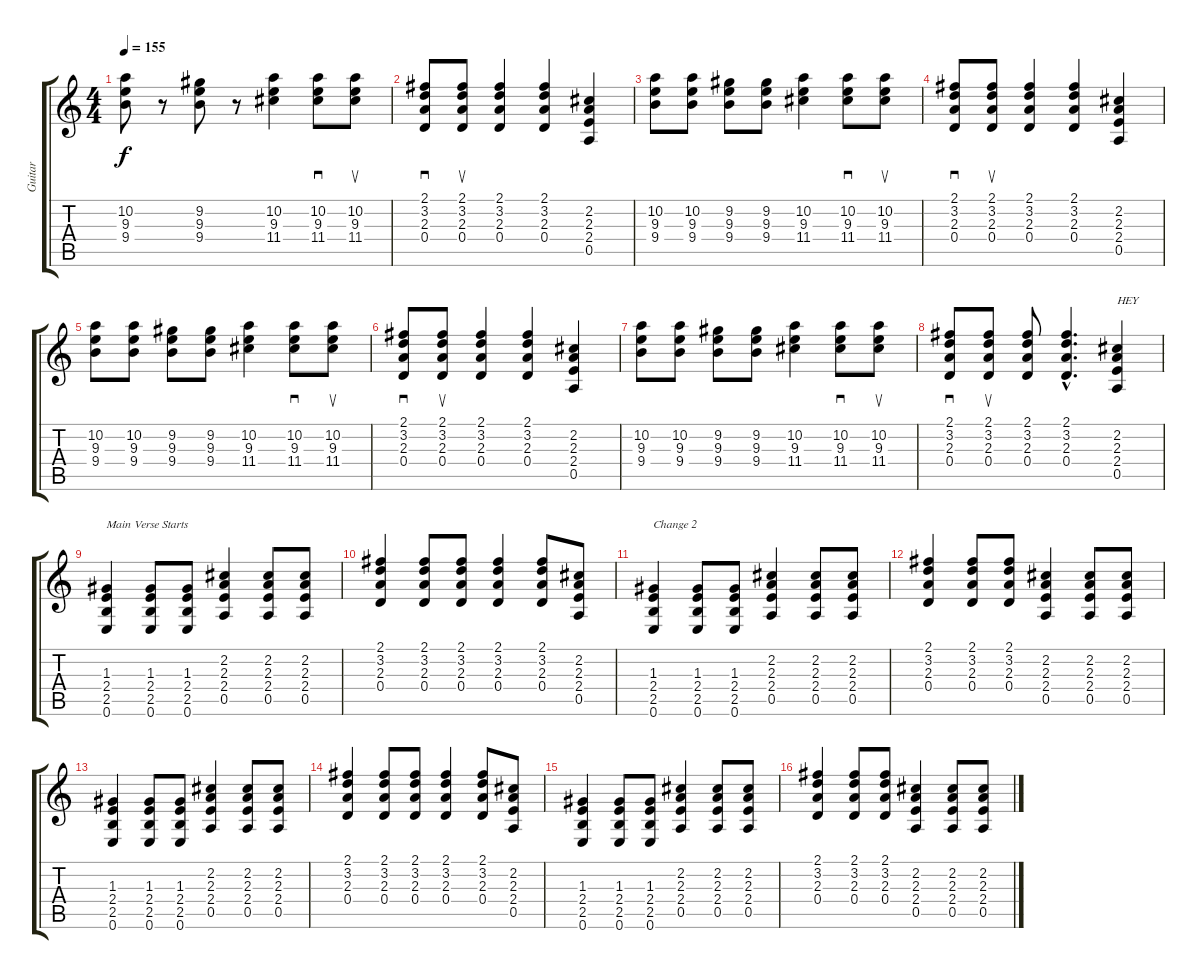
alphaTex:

\track ("Guitar" "Guitar") {instrument distortionguitar}
\staff {score tabs}
\tuning (E4 B3 G3 D3 A2 E2) {hide}
\ts (4 4)
\tempo 155
\clef g2
\ks c
(10.2 9.3 9.4).8{dy f volume 11 instrument electricguitarclean} r.8 (9.2 9.3 9.4).8 r.8 (10.2 9.3 11.4).4 (10.2 9.3 11.4).8{sd} (10.2 9.3 11.4).8{su} |
(2.1 3.2 2.3 0.4).8{sd} (2.1 3.2 2.3 0.4).8{su} (2.1 3.2 2.3 0.4).4 (2.1 3.2 2.3 0.4).4 (2.2 2.3 2.4 0.5).4 |
(10.2 9.3 9.4).8 (10.2 9.3 9.4).8 (9.2 9.3 9.4).8 (9.2 9.3 9.4).8 (10.2 9.3 11.4).4 (10.2 9.3 11.4).8{sd} (10.2 9.3 11.4).8{su} |
(2.1 3.2 2.3 0.4).8{sd} (2.1 3.2 2.3 0.4).8{su} (2.1 3.2 2.3 0.4).4 (2.1 3.2 2.3 0.4).4 (2.2 2.3 2.4 0.5).4 |
(10.2 9.3 9.4).8 (10.2 9.3 9.4).8 (9.2 9.3 9.4).8 (9.2 9.3 9.4).8 (10.2 9.3 11.4).4 (10.2 9.3 11.4).8{sd} (10.2 9.3 11.4).8{su} |
(2.1 3.2 2.3 0.4).8{sd} (2.1 3.2 2.3 0.4).8{su} (2.1 3.2 2.3 0.4).4 (2.1 3.2 2.3 0.4).4 (2.2 2.3 2.4 0.5).4 |
(10.2 9.3 9.4).8 (10.2 9.3 9.4).8 (9.2 9.3 9.4).8 (9.2 9.3 9.4).8 (10.2 9.3 11.4).4 (10.2 9.3 11.4).8{sd} (10.2 9.3 11.4).8{su} |
(2.1 3.2 2.3 0.4).8{sd} (2.1 3.2 2.3 0.4).8{su} (2.1 3.2 2.3 0.4).8 (2.1{hac} 3.2{hac} 2.3{hac} 0.4{hac}).4{d} (2.2 2.3 2.4 0.5).4{txt "HEY"} |
(1.3 2.4 2.5 0.6).4{txt "Main Verse Starts" volume 7 balance 4 instrument distortionguitar} (1.3 2.4 2.5 0.6).8 (1.3 2.4 2.5 0.6).8 (2.2 2.3 2.4 0.5).4 (2.2 2.3 2.4 0.5).8 (2.2 2.3 2.4 0.5).8 |
(2.1 3.2 2.3 0.4).4 (2.1 3.2 2.3 0.4).8 (2.1 3.2 2.3 0.4).8 (2.1 3.2 2.3 0.4).4 (2.1 3.2 2.3 0.4).8 (2.2 2.3 2.4 0.5).8 |
(1.3 2.4 2.5 0.6).4{txt "Change 2"} (1.3 2.4 2.5 0.6).8 (1.3 2.4 2.5 0.6).8 (2.2 2.3 2.4 0.5).4 (2.2 2.3 2.4 0.5).8 (2.2 2.3 2.4 0.5).8 |
(2.1 3.2 2.3 0.4).4 (2.1 3.2 2.3 0.4).8 (2.1 3.2 2.3 0.4).8 (2.2 2.3 2.4 0.5).4 (2.2 2.3 2.4 0.5).8 (2.2 2.3 2.4 0.5).8 |
(1.3 2.4 2.5 0.6).4 (1.3 2.4 2.5 0.6).8 (1.3 2.4 2.5 0.6).8 (2.2 2.3 2.4 0.5).4 (2.2 2.3 2.4 0.5).8 (2.2 2.3 2.4 0.5).8 |
(2.1 3.2 2.3 0.4).4 (2.1 3.2 2.3 0.4).8 (2.1 3.2 2.3 0.4).8 (2.1 3.2 2.3 0.4).4 (2.1 3.2 2.3 0.4).8 (2.2 2.3 2.4 0.5).8 |
(1.3 2.4 2.5 0.6).4 (1.3 2.4 2.5 0.6).8 (1.3 2.4 2.5 0.6).8 (2.2 2.3 2.4 0.5).4 (2.2 2.3 2.4 0.5).8 (2.2 2.3 2.4 0.5).8 |
(2.1 3.2 2.3 0.4).4 (2.1 3.2 2.3 0.4).8 (2.1 3.2 2.3 0.4).8 (2.2 2.3 2.4 0.5).4 (2.2 2.3 2.4 0.5).8 (2.2 2.3 2.4 0.5).8
